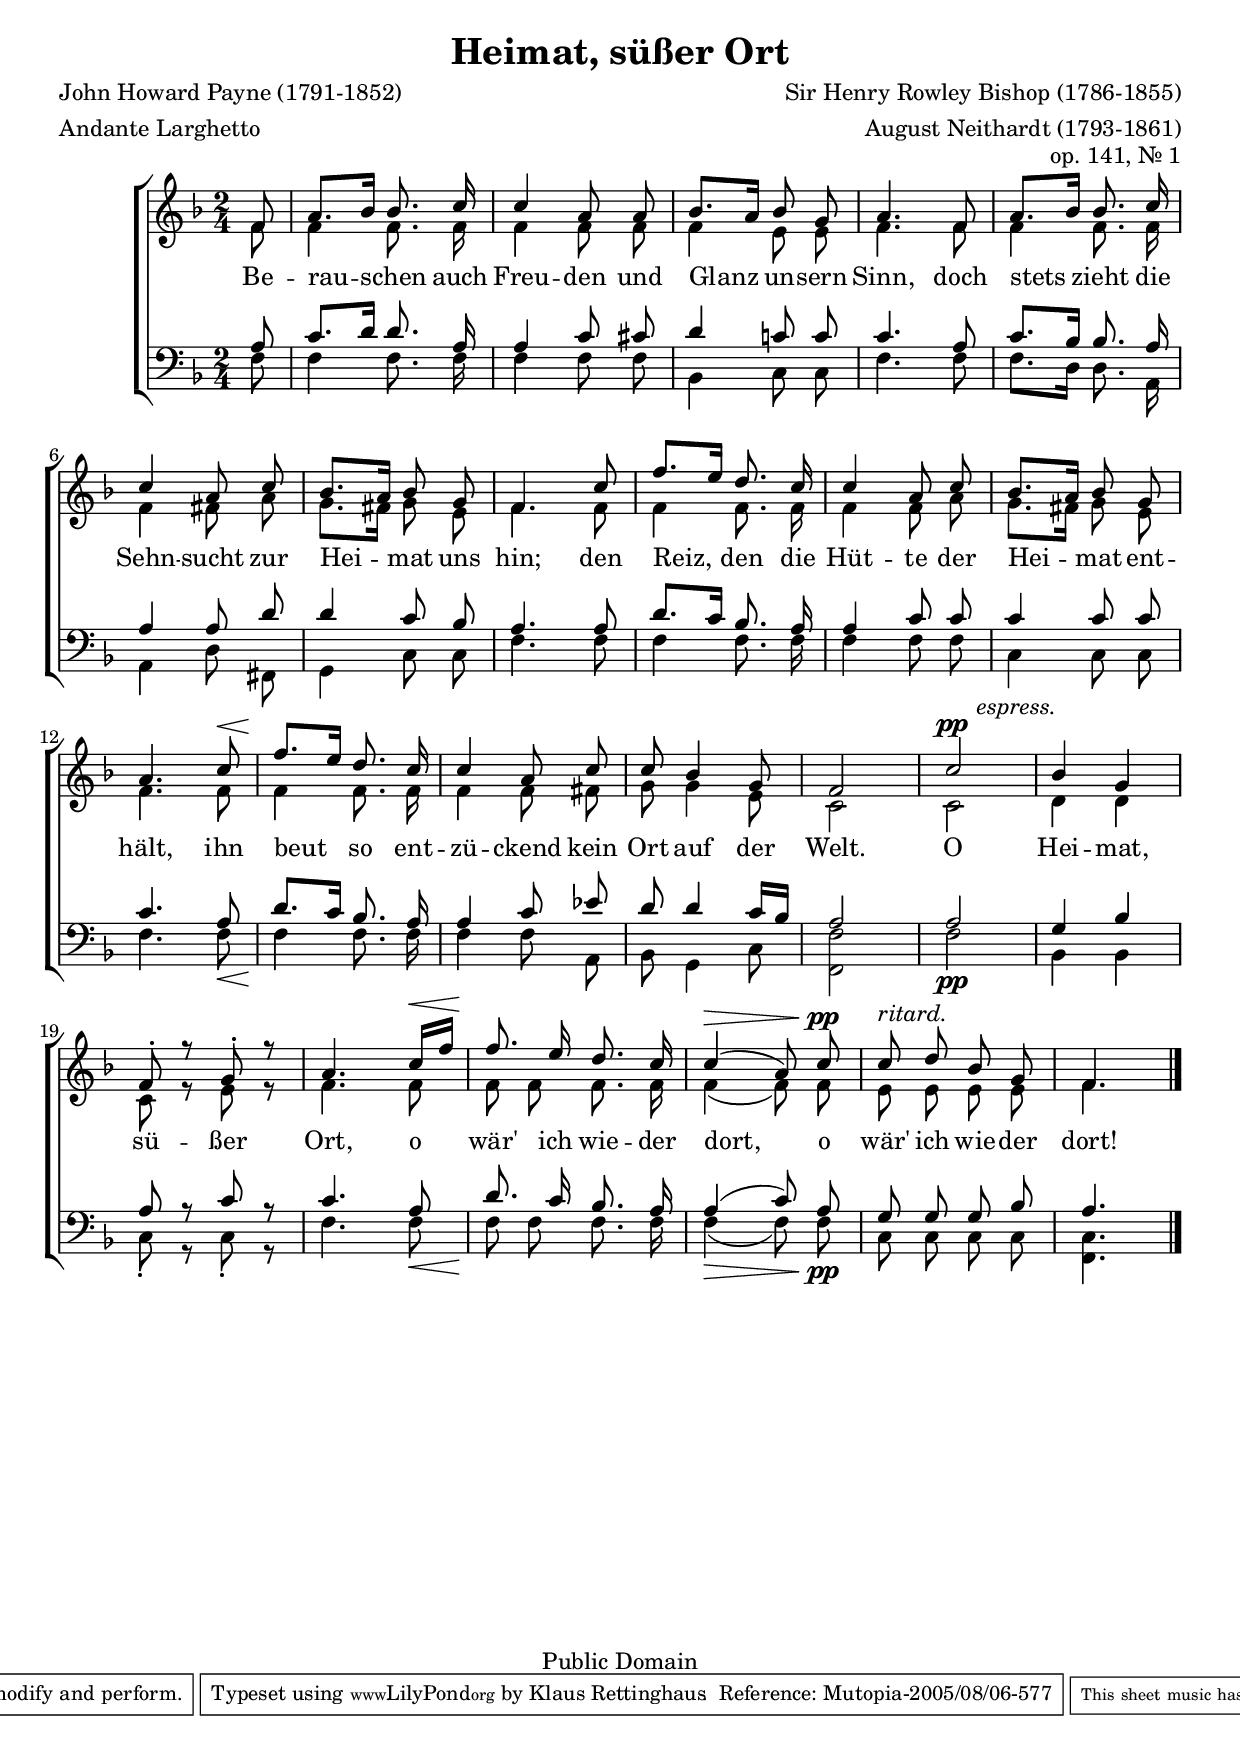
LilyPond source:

\include "deutsch.ly" 

\version "2.6.0" 

global = { \key f \major \time 2/4 } 

SHome = \relative c'' 
	{ 
	\partial 8 
	f,8 a8.[ b16] b8. c16 c4 a8 
	a b8.[ a16] b8 g a4. 
	f8 a8.[ b16] b8. c16 c4 a8 
	c b8.[ a16] b8 g f4. 
	c'8 f8.[ e16] d8. c16 c4 a8 
	c b8.[ a16] b8 g a4. 
	c8\< f8.[\! e16] d8. c16 c4 a8 
	c c8 b4 g8 f2 
	\once \override TextScript #'extra-offset = #'( 3 . -0.5 ) 
	c'2^\markup {\italic espress.}\pp b4 g f8^. r g^. r a4. 
	c16[\< f] f8.\! e16 d8. c16 c4(\> a8) 
	c\pp c^\markup {\italic ritard.} d b g f4. 
	\bar "|." 
	} 

AHome = \relative c' 
	{ 
	\partial 8 
	f8 f4 f8. f16 f4 f8 
	f f4 e8 e f4. 
	f8 f4 f8. f16 f4 fis8 
	a g8.[ fis16] g8 e f4. 
	f8 f4 f8. f16 f4 f8 
	a g8.[ fis16] g8 e f4. 
	f8 f4 f8. f16 f4 f8 
	fis g8 g4 e8 c2 
	c d4 d c8 r e r f4. 
	f8 f f f8. f16 f4( f8) 
	f e e e e f4. 
	\bar "|." 
	} 

THome = \relative c' 
	{ 
	\partial 8 
	a8 c8.[ d16] d8. a16 a4 c8 
	cis d4 c!8 c c4. 
	a8 c8.[ b16] b8. a16 a4 a8 
	d d4 c8 b a4. 
	a8 d8.[ c16] b8. a16 a4 c8 
	c c4 c8 c c4. 
	a8 d8.[ c16] b8. a16 a4 c8 
	es d8 d4 c16[ b] a2 
	a g4 b a8 r c r c4. 
	a8 d8. c16 b8. a16 a4( c8) 
	a g g g b a4. 
	\bar "|." 
	} 

BHome = \relative c 
	{ 
	\partial 8 
	f8 f4 f8. f16 f4 f8 
	f b,4 c8 c f4. 
	f8 f8.[ d16] d8. a16 a4 d8 
	fis, g4 c8 c f4. 
	f8 f4 f8. f16 f4 f8 
	f c4 c8 c f4. 
	f8\< f4\! f8. f16 f4 f8 
	a, b8 g4 c8 << f2 f, >>
	f'\pp b,4 b c8_. r c_. r f4. 
	f8\< f\! f f8. f16 f4(\> f8) 
	f\pp c c c c << c4. f, >> 
	\bar "|." 
	} 


LHome = \lyricmode {
	Be -- rau -- schen auch Freu -- den und Glanz un -- sern Sinn, 
	doch stets zieht die Sehn -- sucht zur Hei -- mat uns hin; 
	den Reiz, den die Hüt -- te der Hei -- mat ent -- hält, 
	ihn beut so ent -- zü -- ckend kein Ort auf der Welt. 
	O Hei -- mat, sü -- ßer Ort, 
	o wär' ich wie -- der dort, 
	o wär' ich wie -- der dort! 
}

%--------------------

\header {
 dedication = "" 
 title = "Heimat, süßer Ort" 
 subtitle = "" 
 subsubtitle = "" 
 composer = "Sir Henry Rowley Bishop (1786-1855)" 
 opus = "op. 141, Nr. 1" 
% piece = "Nr. 1" 
 meter = "Andante Larghetto" 
 instrument = "" 
 arranger = "August Neithardt (1793-1861)" 
 poet = "John Howard Payne (1791-1852)" 
 texttranslator = "Johann Christoph Grünbaum (1785-1870)" 

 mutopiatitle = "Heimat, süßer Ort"
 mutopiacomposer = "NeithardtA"
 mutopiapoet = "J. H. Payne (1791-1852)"
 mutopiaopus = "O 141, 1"
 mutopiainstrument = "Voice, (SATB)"
 date = "1850"
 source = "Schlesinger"
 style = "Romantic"
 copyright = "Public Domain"
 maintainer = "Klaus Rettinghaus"
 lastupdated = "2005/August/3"

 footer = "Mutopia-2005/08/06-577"
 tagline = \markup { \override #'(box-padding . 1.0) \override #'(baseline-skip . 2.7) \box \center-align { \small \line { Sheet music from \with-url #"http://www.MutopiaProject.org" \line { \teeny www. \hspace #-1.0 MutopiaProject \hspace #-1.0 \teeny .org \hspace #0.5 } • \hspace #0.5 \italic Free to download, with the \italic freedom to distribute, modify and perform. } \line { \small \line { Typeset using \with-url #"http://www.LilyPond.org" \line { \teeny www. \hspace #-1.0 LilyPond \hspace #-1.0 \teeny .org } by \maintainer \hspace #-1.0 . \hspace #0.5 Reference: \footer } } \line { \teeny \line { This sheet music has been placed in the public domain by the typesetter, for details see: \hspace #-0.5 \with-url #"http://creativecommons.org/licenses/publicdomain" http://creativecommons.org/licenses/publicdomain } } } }
}
  
\score { 
\context ChoirStaff 
	<< 
	\context Staff = boys 
		<< 
			\clef "G" 
			\context Voice = Sopran { \voiceOne 
				<< 
				\autoBeamOff 
				\dynamicUp 
				\global \SHome 
				>> } 
			\context Voice = Alt { \voiceTwo 
 				<< 
				\autoBeamOff 
				\global \AHome 
				>> } 
			>> 
	\context Lyrics = verse 
	\context Staff = men 
		<< 
			\clef "F" 
			\context Voice = Tenor { \voiceOne 
				<< 
				\autoBeamOff 
				\dynamicUp 
				\global \THome 
				>> } 
			\context Voice = Bass { \voiceTwo 
				<< 
				\autoBeamOff 
				\dynamicDown 
				\global \BHome 
				>> } 
		>> 
	\context Lyrics = verse \lyricsto Sopran \LHome 
	>> 

\midi { 
 \tempo 4=48 
} 

\layout { 
	\context { 
		} 
	} 
} 
